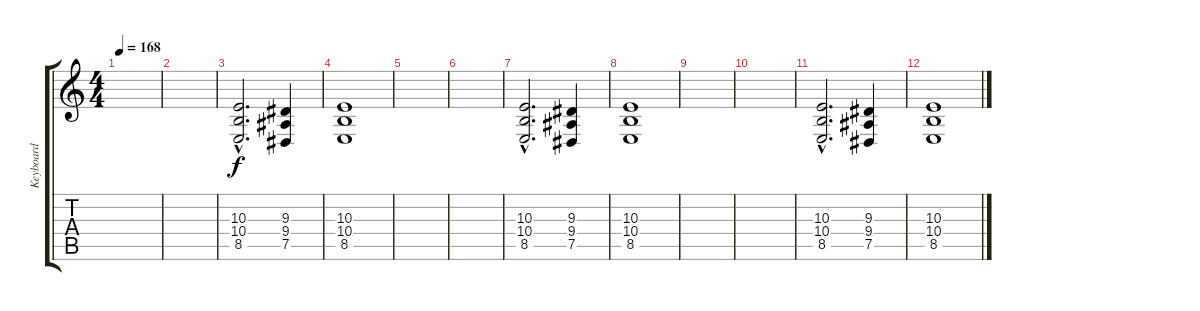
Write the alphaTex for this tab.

\track ("Keyboard" "Keyboard") {instrument pad2warm}
\staff {score tabs}
\tuning (Eb4 Bb3 Gb3 Db3 Ab2 Eb2) {hide}
\ts (4 4)
\tempo 168
\clef g2
\ks c
|
|
(10.3{hac} 10.4{hac} 8.5{hac}).2{d dy f volume 16 instrument orchestrahit} (9.3 9.4 7.5).4 |
(10.3 10.4 8.5).1 |
|
|
(10.3{hac} 10.4{hac} 8.5{hac}).2{d volume 16 instrument orchestrahit} (9.3 9.4 7.5).4 |
(10.3 10.4 8.5).1 |
|
|
(10.3{hac} 10.4{hac} 8.5{hac}).2{d volume 16 instrument orchestrahit} (9.3 9.4 7.5).4 |
(10.3 10.4 8.5).1
